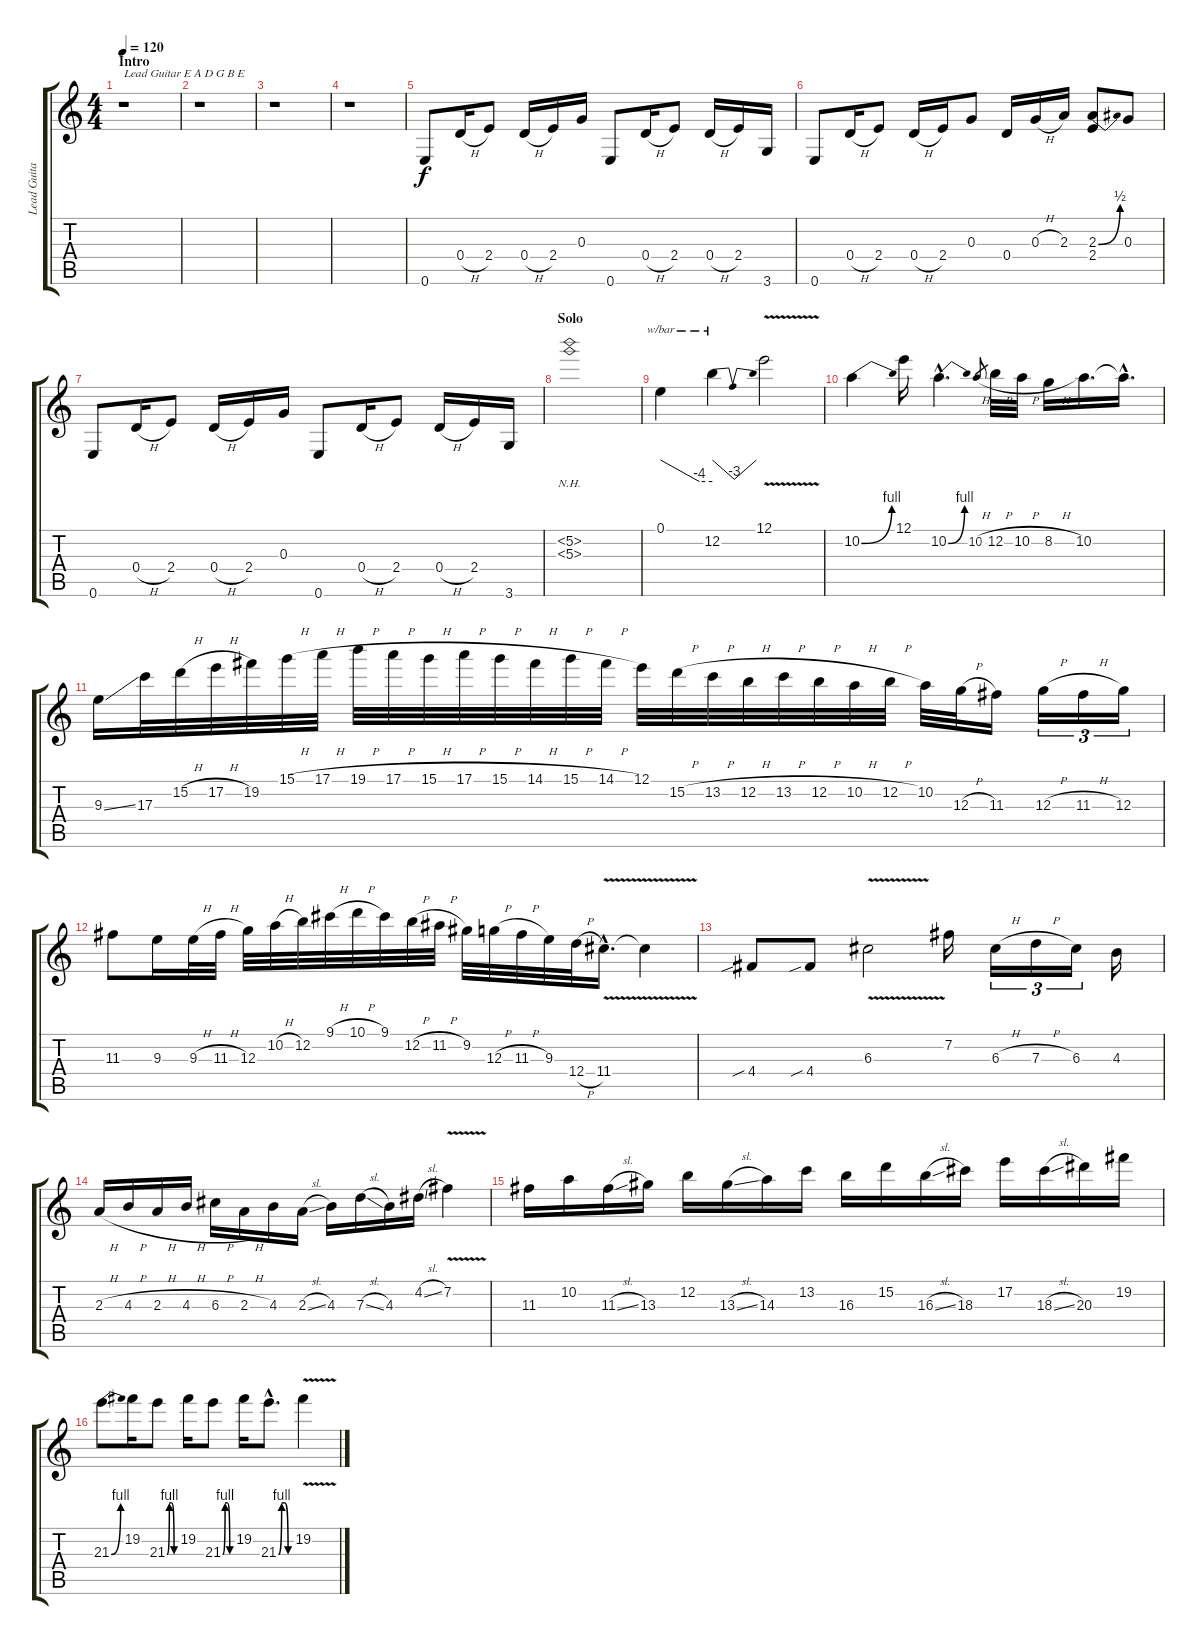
\track ("Lead Guitar" "Lead Guita") {instrument overdrivenguitar}
\staff {score tabs}
\tuning (E4 B3 G3 D3 A2 E2) {hide}
\ts (4 4)
\section ("" "Intro")
\tempo 120
\clef g2
\ks c
r.1{txt "Lead Guitar E A D G B E" dy f instrument overdrivenguitar} |
r.1 |
r.1 |
r.1 |
0.6.8 0.4{h}.16 2.4.8 0.4{h}.16 2.4.16 0.3.16 0.6.8 0.4{h}.16 2.4.8 0.4{h}.16 2.4.16 3.6.16 |
0.6.8 0.4{h}.16 2.4.8 0.4{h}.16 2.4.16 0.3.8 0.4.16 0.3{h}.16 2.3.16 (2.3{be (bend 0 0 60 2)} 2.4).8 0.3.8 |
0.6.8 0.4{h}.16 2.4.8 0.4{h}.16 2.4.16 0.3.16 0.6.8 0.4{h}.16 2.4.8 0.4{h}.16 2.4.16 3.6.16 |
\section ("" "Solo")
(5.2{nh} 5.3{nh}).1 |
0.1.4{tbe (custom default 0 0 45 -16 60 -16)} 12.2.4{tbe (dip default 0 0 30 -12 60 0)} 12.1{v}.2 |
10.2{be (bend 0 0 60 4)}.4 12.1.16 10.2{be (bend 0 0 60 4) hac}.4{d} 10.2{h}.8{gr} 12.2{h}.32 10.2{h}.32 8.2{h}.16 10.2.16{d} 10.2{hac t}.16{d} |
9.3{ss}.16 17.3.32 15.2{h}.32 17.2{h}.32 19.2.32 15.1{h}.32 17.1{h}.32 19.1{h}.32 17.1{h}.32 15.1{h}.32 17.1{h}.32 15.1{h}.32 14.1{h}.32 15.1{h}.32 14.1{h}.32 12.1.32 15.2{h}.32 13.2{h}.32 12.2{h}.32 13.2{h}.32 12.2{h}.32 10.2{h}.32 12.2{h}.32 10.2.32 12.3{h}.32 11.3.16 12.3{h}.16{tu (3 2)} 11.3{h}.16{tu (3 2)} 12.3.16{tu (3 2)} |
11.3.8 9.3.16 9.3{h}.32 11.3{h}.32 12.3.32 10.2{h}.32 12.2.32 9.1{h}.32 10.1{h}.32 9.1.32 12.2{h}.32 11.2{h}.32 9.2.32 12.3{h}.32 11.3{h}.32 9.3.32 12.4{h}.32 11.4{v hac}.16{d} 11.4{t}.4 |
4.4{sib}.8 4.4{sib}.8 6.3{v}.2 7.2.16 6.3{h}.16{tu (3 2)} 7.3{h}.16{tu (3 2)} 6.3.16{tu (3 2)} 4.3.16 |
2.3{h}.16 4.3{h}.16 2.3{h}.16 4.3{h}.16 6.3{h}.16 2.3{h}.16 4.3.16 2.3{sl}.16 4.3.16 7.3{sl}.16 4.3.16 4.2{sl}.16 7.2{v}.4 |
11.3.16 10.2.16 11.3{sl}.16 13.3.16 12.2.16 13.3{sl}.16 14.3.16 13.2.16 16.3.16 15.2.16 16.3{sl}.16 18.3.16 17.2.16 18.3{sl}.16 20.3.16 19.2.16 |
21.3{be (bend 0 0 60 4)}.8 19.2.16 21.3{be (custom 0 0 15 4 30 4 45 0 60 0)}.8 19.2.16 21.3{be (custom 0 0 15 4 30 4 45 0 60 0)}.8 19.2.16 21.3{be (custom 0 0 15 4 30 4 45 0 60 0) hac}.8{d} 19.2{v}.4
